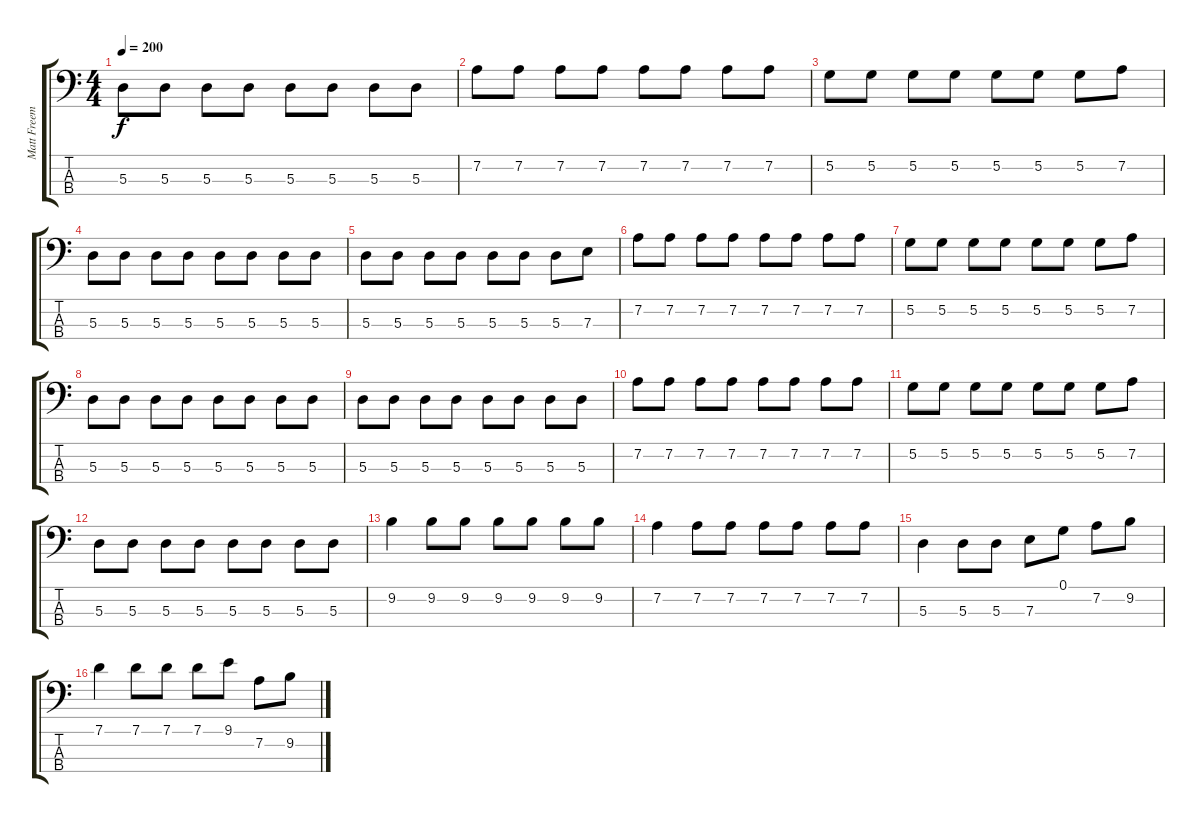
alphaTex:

\track ("Matt Freeman" "Matt Freem") {instrument electricbasspick}
\staff {score tabs}
\tuning (G2 D2 A1 E1) {hide}
\ts (4 4)
\tempo 200
\clef f4
\ks c
5.3.8{dy f} 5.3.8 5.3.8 5.3.8 5.3.8 5.3.8 5.3.8 5.3.8 |
7.2.8 7.2.8 7.2.8 7.2.8 7.2.8 7.2.8 7.2.8 7.2.8 |
5.2.8 5.2.8 5.2.8 5.2.8 5.2.8 5.2.8 5.2.8 7.2.8 |
5.3.8 5.3.8 5.3.8 5.3.8 5.3.8 5.3.8 5.3.8 5.3.8 |
5.3.8 5.3.8 5.3.8 5.3.8 5.3.8 5.3.8 5.3.8 7.3.8 |
7.2.8 7.2.8 7.2.8 7.2.8 7.2.8 7.2.8 7.2.8 7.2.8 |
5.2.8 5.2.8 5.2.8 5.2.8 5.2.8 5.2.8 5.2.8 7.2.8 |
5.3.8 5.3.8 5.3.8 5.3.8 5.3.8 5.3.8 5.3.8 5.3.8 |
5.3.8 5.3.8 5.3.8 5.3.8 5.3.8 5.3.8 5.3.8 5.3.8 |
7.2.8 7.2.8 7.2.8 7.2.8 7.2.8 7.2.8 7.2.8 7.2.8 |
5.2.8 5.2.8 5.2.8 5.2.8 5.2.8 5.2.8 5.2.8 7.2.8 |
5.3.8 5.3.8 5.3.8 5.3.8 5.3.8 5.3.8 5.3.8 5.3.8 |
9.2.4 9.2.8 9.2.8 9.2.8 9.2.8 9.2.8 9.2.8 |
7.2.4 7.2.8 7.2.8 7.2.8 7.2.8 7.2.8 7.2.8 |
5.3.4 5.3.8 5.3.8 7.3.8 0.1.8 7.2.8 9.2.8 |
7.1.4 7.1.8 7.1.8 7.1.8 9.1.8 7.2.8 9.2.8
